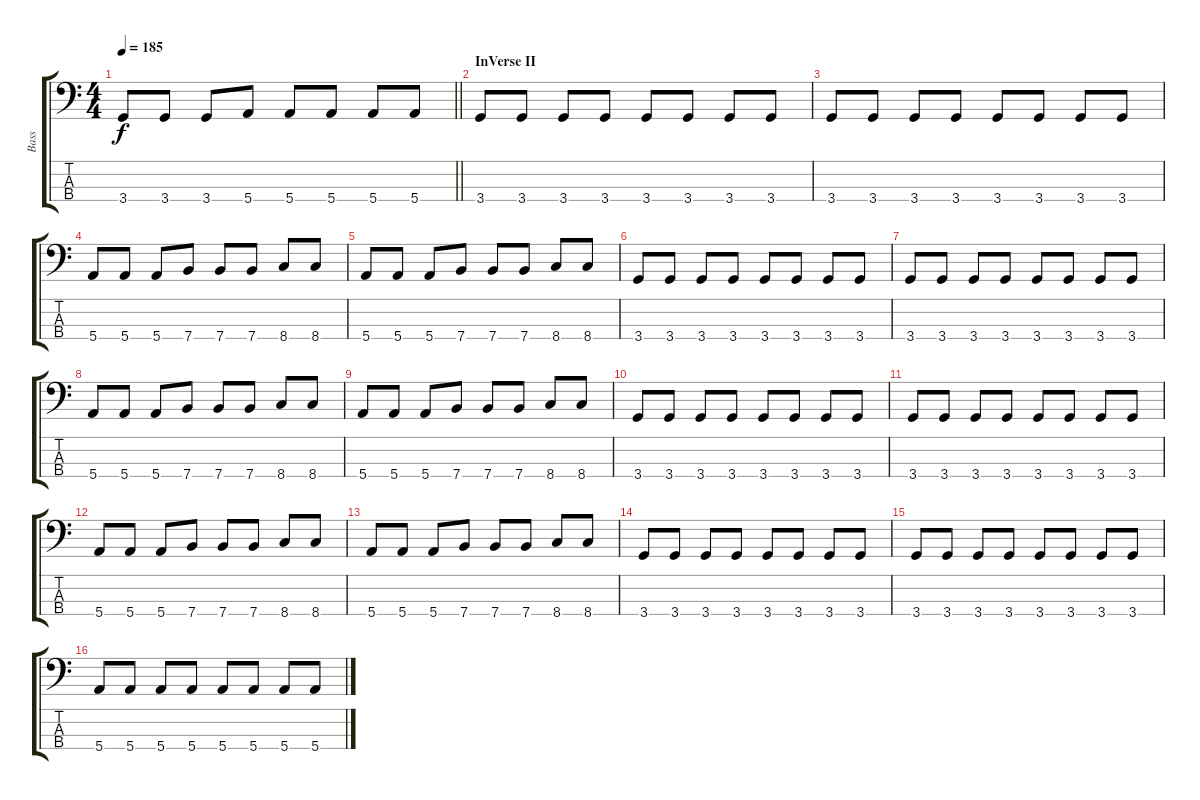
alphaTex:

\track ("Bass" "Bass") {instrument electricbasspick}
\staff {score tabs}
\tuning (G2 D2 A1 E1) {hide}
\ts (4 4)
\tempo 185
\clef f4
\barLineRight lightlight
\ks c
3.4.8{dy f} 3.4.8 3.4.8 5.4.8 5.4.8 5.4.8 5.4.8 5.4.8 |
\section ("" "InVerse II")
3.4.8 3.4.8 3.4.8 3.4.8 3.4.8 3.4.8 3.4.8 3.4.8 |
3.4.8 3.4.8 3.4.8 3.4.8 3.4.8 3.4.8 3.4.8 3.4.8 |
5.4.8 5.4.8 5.4.8 7.4.8 7.4.8 7.4.8 8.4.8 8.4.8 |
5.4.8 5.4.8 5.4.8 7.4.8 7.4.8 7.4.8 8.4.8 8.4.8 |
3.4.8 3.4.8 3.4.8 3.4.8 3.4.8 3.4.8 3.4.8 3.4.8 |
3.4.8 3.4.8 3.4.8 3.4.8 3.4.8 3.4.8 3.4.8 3.4.8 |
5.4.8 5.4.8 5.4.8 7.4.8 7.4.8 7.4.8 8.4.8 8.4.8 |
5.4.8 5.4.8 5.4.8 7.4.8 7.4.8 7.4.8 8.4.8 8.4.8 |
3.4.8 3.4.8 3.4.8 3.4.8 3.4.8 3.4.8 3.4.8 3.4.8 |
3.4.8 3.4.8 3.4.8 3.4.8 3.4.8 3.4.8 3.4.8 3.4.8 |
5.4.8 5.4.8 5.4.8 7.4.8 7.4.8 7.4.8 8.4.8 8.4.8 |
5.4.8 5.4.8 5.4.8 7.4.8 7.4.8 7.4.8 8.4.8 8.4.8 |
3.4.8 3.4.8 3.4.8 3.4.8 3.4.8 3.4.8 3.4.8 3.4.8 |
3.4.8 3.4.8 3.4.8 3.4.8 3.4.8 3.4.8 3.4.8 3.4.8 |
5.4.8 5.4.8 5.4.8 5.4.8 5.4.8 5.4.8 5.4.8 5.4.8
